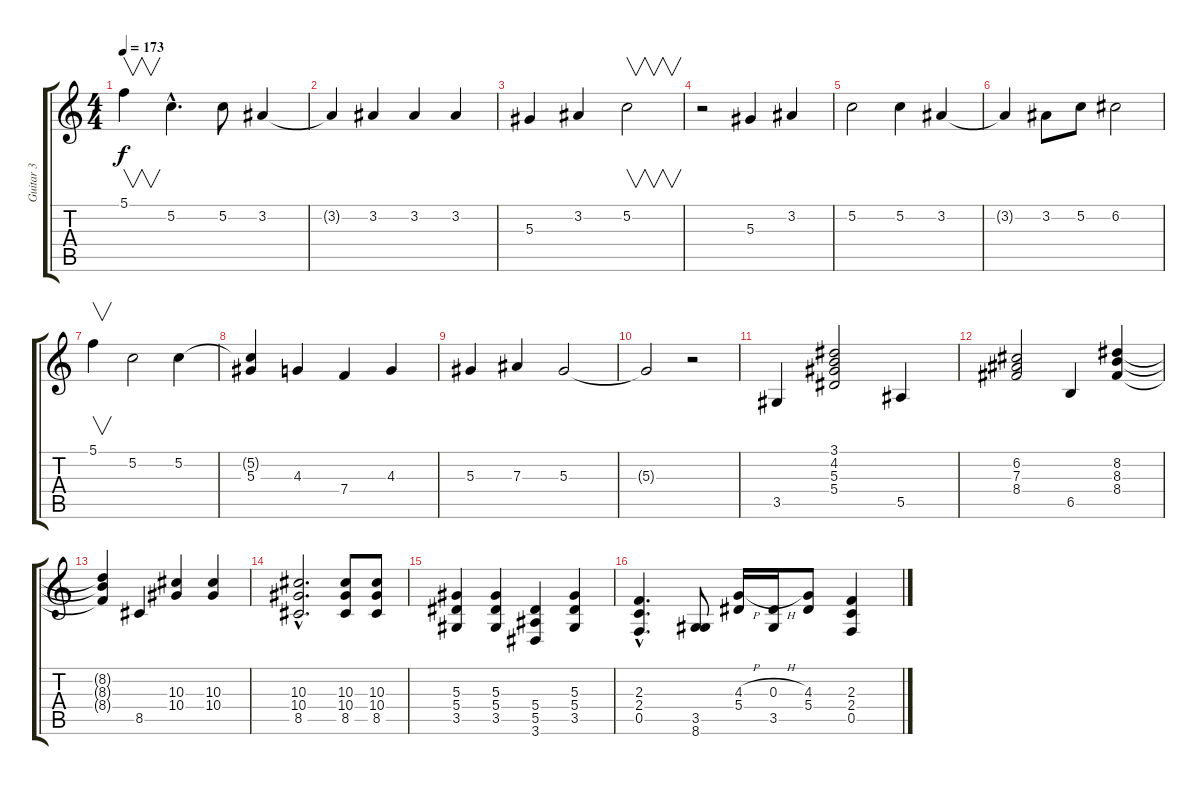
\track ("Guitar 3" "Guitar 3") {instrument acousticguitarnylon}
\staff {score tabs}
\tuning (C4 G3 Eb3 Bb2 F2 C2) {hide}
\ts (4 4)
\tempo 173
\clef g2
\ks c
5.1.4{v dy f} 5.2{hac}.4{d} 5.2.8 3.2.4 |
3.2{t}.4 3.2.4 3.2.4 3.2.4 |
5.3.4 3.2.4 5.2.2{v} |
r.2 5.3.4 3.2.4 |
5.2.2 5.2.4 3.2.4 |
3.2{t}.4 3.2.8 5.2.8 6.2.2 |
5.1.4{v} 5.2.2 5.2.4 |
(5.2{t} 5.3).4 4.3.4 7.4.4 4.3.4 |
5.3.4 7.3.4 5.3.2 |
5.3{t}.2 r.2 |
3.5.4{volume 14 instrument distortionguitar} (3.1 4.2 5.3 5.4).2 5.5.4 |
(6.2 7.3 8.4).2 6.5.4 (8.2 8.3 8.4).4 |
(8.2{t} 8.3{t} 8.4{t}).4 8.5.4 (10.3 10.4).4 (10.3 10.4).4 |
(10.3{hac} 10.4{hac} 8.5{hac}).2{d} (10.3 10.4 8.5).8 (10.3 10.4 8.5).8 |
(5.3 5.4 3.5).4 (5.3 5.4 3.5).4 (5.4 5.5 3.6).4 (5.3 5.4 3.5).4 |
(2.3{hac} 2.4{hac} 0.5{hac}).4{d instrument overdrivenguitar} (3.5 8.6).8 (4.3{h} 5.4).16 (0.3{h} 3.5).16 (4.3 5.4).8 (2.3 2.4 0.5).4
